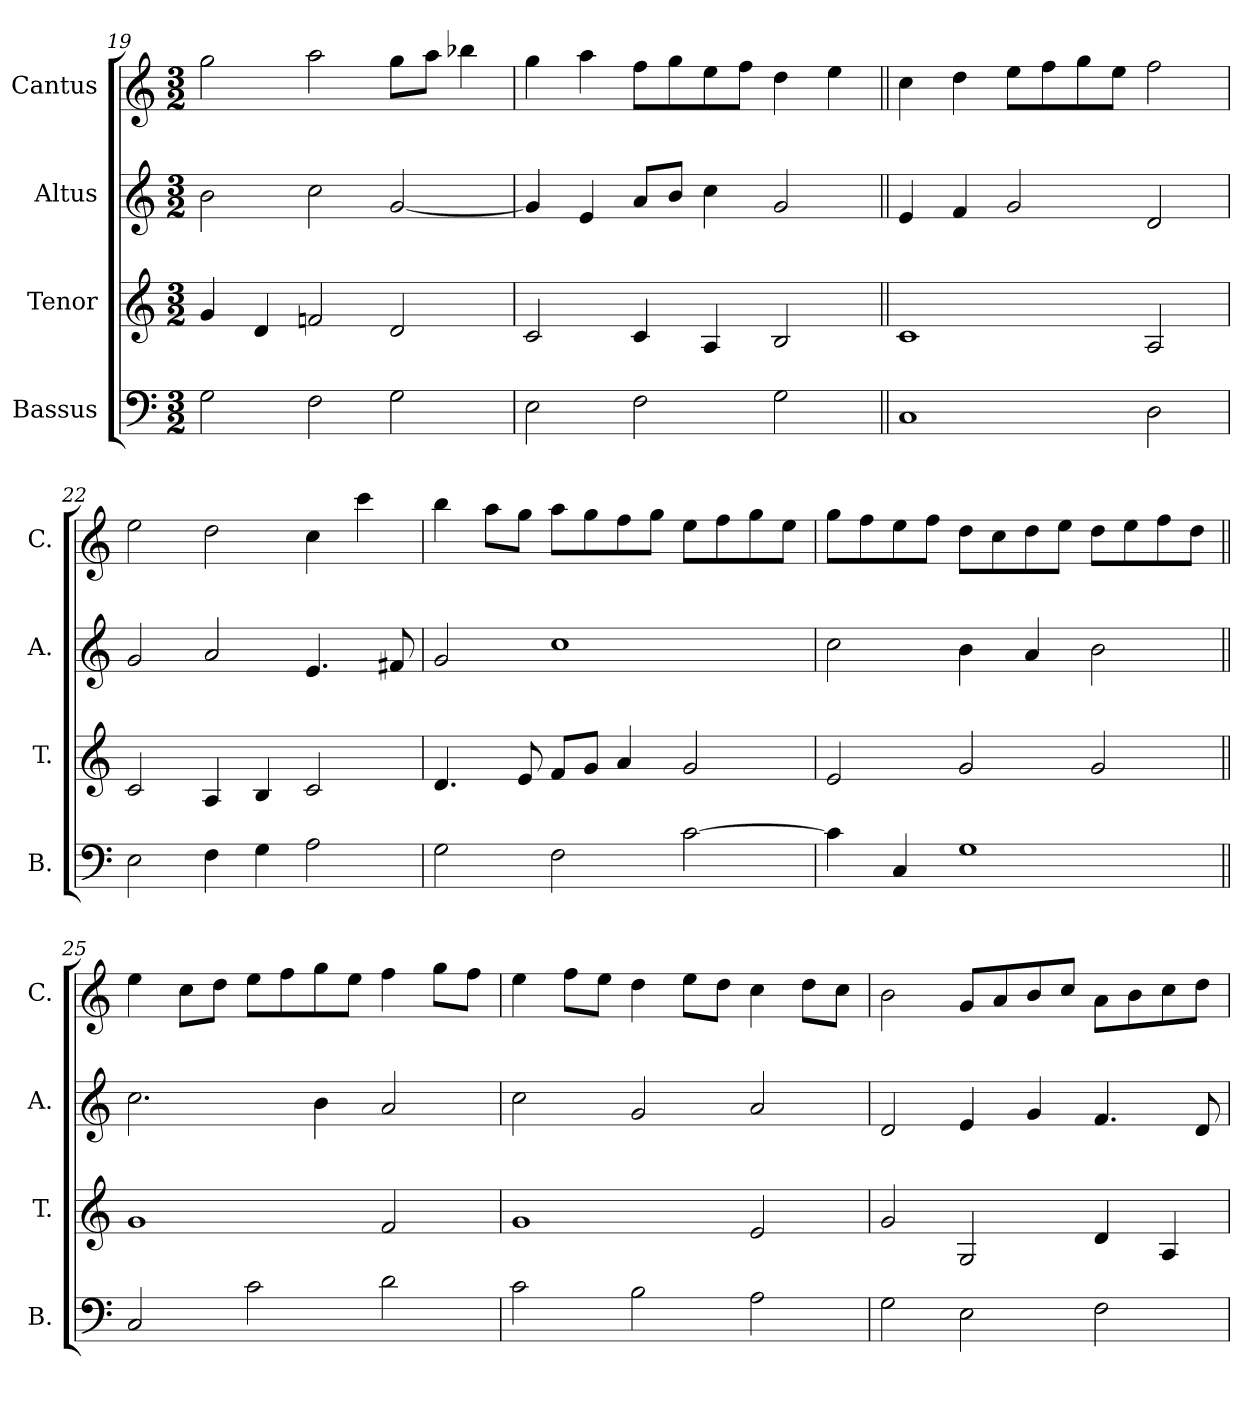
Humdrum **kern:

**kern	**kern	**kern	**kern
*part4	*part3	*part2	*part1
*staff4	*staff3	*staff2	*staff1
*I"Bassus	*I"Tenor	*I"Altus	*I"Cantus
*I'B.	*I'T.	*I'A.	*I'C.
*clefF4	*clefG2	*clefG2	*clefG2
*k[]	*k[]	*k[]	*k[]
*C:	*C:	*C:	*C:
*M3/2	*M3/2	*M3/2	*M3/2
=19	=19	=19	=19
2G\	4g/	2b\	2gg\
.	4d/	.	.
2F\	2fn/	2cc\	2aa\
2G\	2d/	[2g/	8gg\L
.	.	.	8aa\J
.	.	.	4bb-X\
=20	=20	=20	=20
2E\	2c/	4g/]	4gg\
.	.	4e/	4aa\
2F\	4c/	8a/L	8ff\L
.	.	8b/J	8gg\
.	4A/	4cc\	8ee\
.	.	.	8ff\J
2G\	2B/	2g/	4dd\
.	.	.	4ee\
!!LO:LB:g=z
=21||	=21||	=21||	=21||
1C/	1c/	4e/	4cc\
.	.	4f/	4dd\
.	.	2g/	8ee\L
.	.	.	8ff\
.	.	.	8gg\
.	.	.	8ee\J
2D\	2A/	2d/	2ff\
=22	=22	=22	=22
2E\	2c/	2g/	2ee\
4F\	4A/	2a/	2dd\
4G\	4B/	.	.
2A\	2c/	4.e/	4cc\
.	.	.	4ccc\
.	.	8f#X/	.
=23	=23	=23	=23
2G\	4.d/	2g/	4bb\
.	.	.	8aa\L
.	8e/	.	8gg\J
2F\	8f/L	1cc\	8aa\L
.	8g/J	.	8gg\
.	4a/	.	8ff\
.	.	.	8gg\J
[2c\	2g/	.	8ee\L
.	.	.	8ff\
.	.	.	8gg\
.	.	.	8ee\J
=24	=24	=24	=24
4c\]	2e/	2cc\	8gg\L
.	.	.	8ff\
4C/	.	.	8ee\
.	.	.	8ff\J
1G\	2g/	4b\	8dd\L
.	.	.	8cc\
.	.	4a/	8dd\
.	.	.	8ee\J
.	2g/	2b\	8dd\L
.	.	.	8ee\
.	.	.	8ff\
.	.	.	8dd\J
=25||	=25||	=25||	=25||
2C/	1g/	2.cc\	4ee\
.	.	.	8cc\L
.	.	.	8dd\J
2c\	.	.	8ee\L
.	.	.	8ff\
.	.	4b\	8gg\
.	.	.	8ee\J
2d\	2f/	2a/	4ff\
.	.	.	8gg\L
.	.	.	8ff\J
=26	=26	=26	=26
2c\	1g/	2cc\	4ee\
.	.	.	8ff\L
.	.	.	8ee\J
2B\	.	2g/	4dd\
.	.	.	8ee\L
.	.	.	8dd\J
2A\	2e/	2a/	4cc\
.	.	.	8dd\L
.	.	.	8cc\J
!!LO:LB:g=z
=27	=27	=27	=27
2G\	2g/	2d/	2b\
2E\	2G/	4e/	8g/L
.	.	.	8a/
.	.	4g/	8b/
.	.	.	8cc/J
2F\	4d/	4.f/	8a\L
.	.	.	8b\
.	4A/	.	8cc\
.	.	8d/	8dd\J
=	=	=	=
*-	*-	*-	*-
